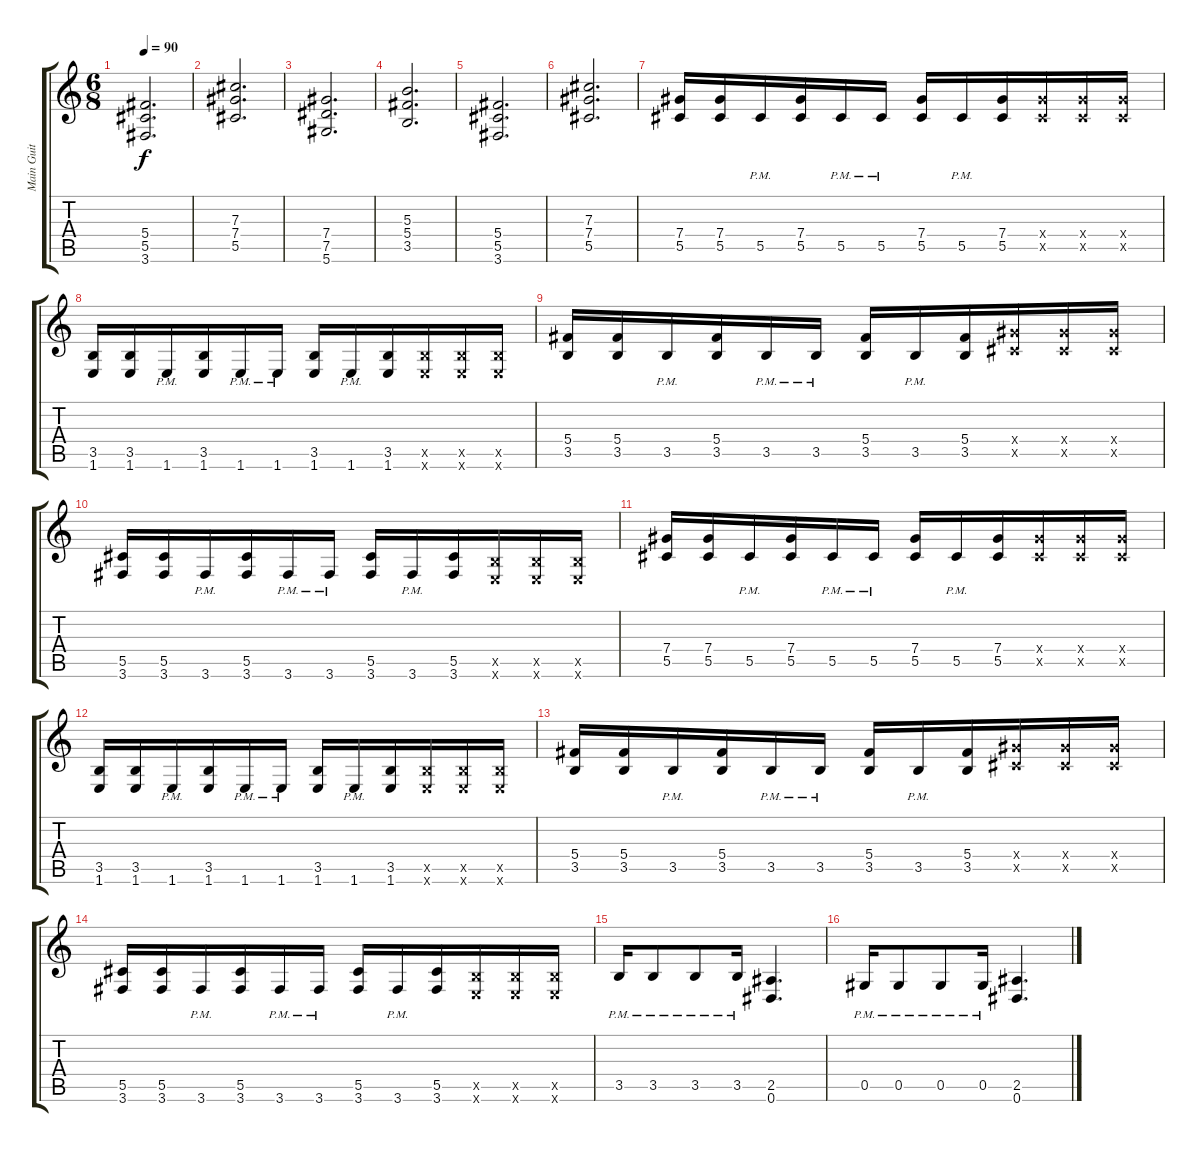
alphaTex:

\track ("Main Guit" "Main Guit") {instrument distortionguitar}
\staff {score tabs}
\tuning (Eb4 Bb3 Gb3 Db3 Ab2 Eb2) {hide}
\ts (6 8)
\tempo 90
\clef g2
\ks c
(5.4 5.5 3.6).2{d dy f} |
(7.3 7.4 5.5).2{d} |
(7.4 7.5 5.6).2{d} |
(5.3 5.4 3.5).2{d} |
(5.4 5.5 3.6).2{d} |
(7.3 7.4 5.5).2{d} |
(7.4 5.5).16 (7.4 5.5).16 5.5{pm}.16 (7.4 5.5).16 5.5{pm}.16 5.5{pm}.16 (7.4 5.5).16 5.5{pm}.16 (7.4 5.5).16 (7.4{x} 5.5{x}).16 (7.4{x} 5.5{x}).16 (7.4{x} 5.5{x}).16 |
(3.5 1.6).16 (3.5 1.6).16 1.6{pm}.16 (3.5 1.6).16 1.6{pm}.16 1.6{pm}.16 (3.5 1.6).16 1.6{pm}.16 (3.5 1.6).16 (3.5{x} 1.6{x}).16 (3.5{x} 1.6{x}).16 (3.5{x} 1.6{x}).16 |
(5.4 3.5).16 (5.4 3.5).16 3.5{pm}.16 (5.4 3.5).16 3.5{pm}.16 3.5{pm}.16 (5.4 3.5).16 3.5{pm}.16 (5.4 3.5).16 (7.4{x} 5.5{x}).16 (7.4{x} 5.5{x}).16 (7.4{x} 5.5{x}).16 |
(5.5 3.6).16 (5.5 3.6).16 3.6{pm}.16 (5.5 3.6).16 3.6{pm}.16 3.6{pm}.16 (5.5 3.6).16 3.6{pm}.16 (5.5 3.6).16 (3.5{x} 1.6{x}).16 (3.5{x} 1.6{x}).16 (3.5{x} 1.6{x}).16 |
(7.4 5.5).16 (7.4 5.5).16 5.5{pm}.16 (7.4 5.5).16 5.5{pm}.16 5.5{pm}.16 (7.4 5.5).16 5.5{pm}.16 (7.4 5.5).16 (7.4{x} 5.5{x}).16 (7.4{x} 5.5{x}).16 (7.4{x} 5.5{x}).16 |
(3.5 1.6).16 (3.5 1.6).16 1.6{pm}.16 (3.5 1.6).16 1.6{pm}.16 1.6{pm}.16 (3.5 1.6).16 1.6{pm}.16 (3.5 1.6).16 (3.5{x} 1.6{x}).16 (3.5{x} 1.6{x}).16 (3.5{x} 1.6{x}).16 |
(5.4 3.5).16 (5.4 3.5).16 3.5{pm}.16 (5.4 3.5).16 3.5{pm}.16 3.5{pm}.16 (5.4 3.5).16 3.5{pm}.16 (5.4 3.5).16 (7.4{x} 5.5{x}).16 (7.4{x} 5.5{x}).16 (7.4{x} 5.5{x}).16 |
(5.5 3.6).16 (5.5 3.6).16 3.6{pm}.16 (5.5 3.6).16 3.6{pm}.16 3.6{pm}.16 (5.5 3.6).16 3.6{pm}.16 (5.5 3.6).16 (3.5{x} 1.6{x}).16 (3.5{x} 1.6{x}).16 (3.5{x} 1.6{x}).16 |
3.5{pm}.16 3.5{pm}.8 3.5{pm}.8 3.5{pm}.16 (2.5 0.6).4{d} |
0.5{pm}.16 0.5{pm}.8 0.5{pm}.8 0.5{pm}.16 (2.5 0.6).4{d}
